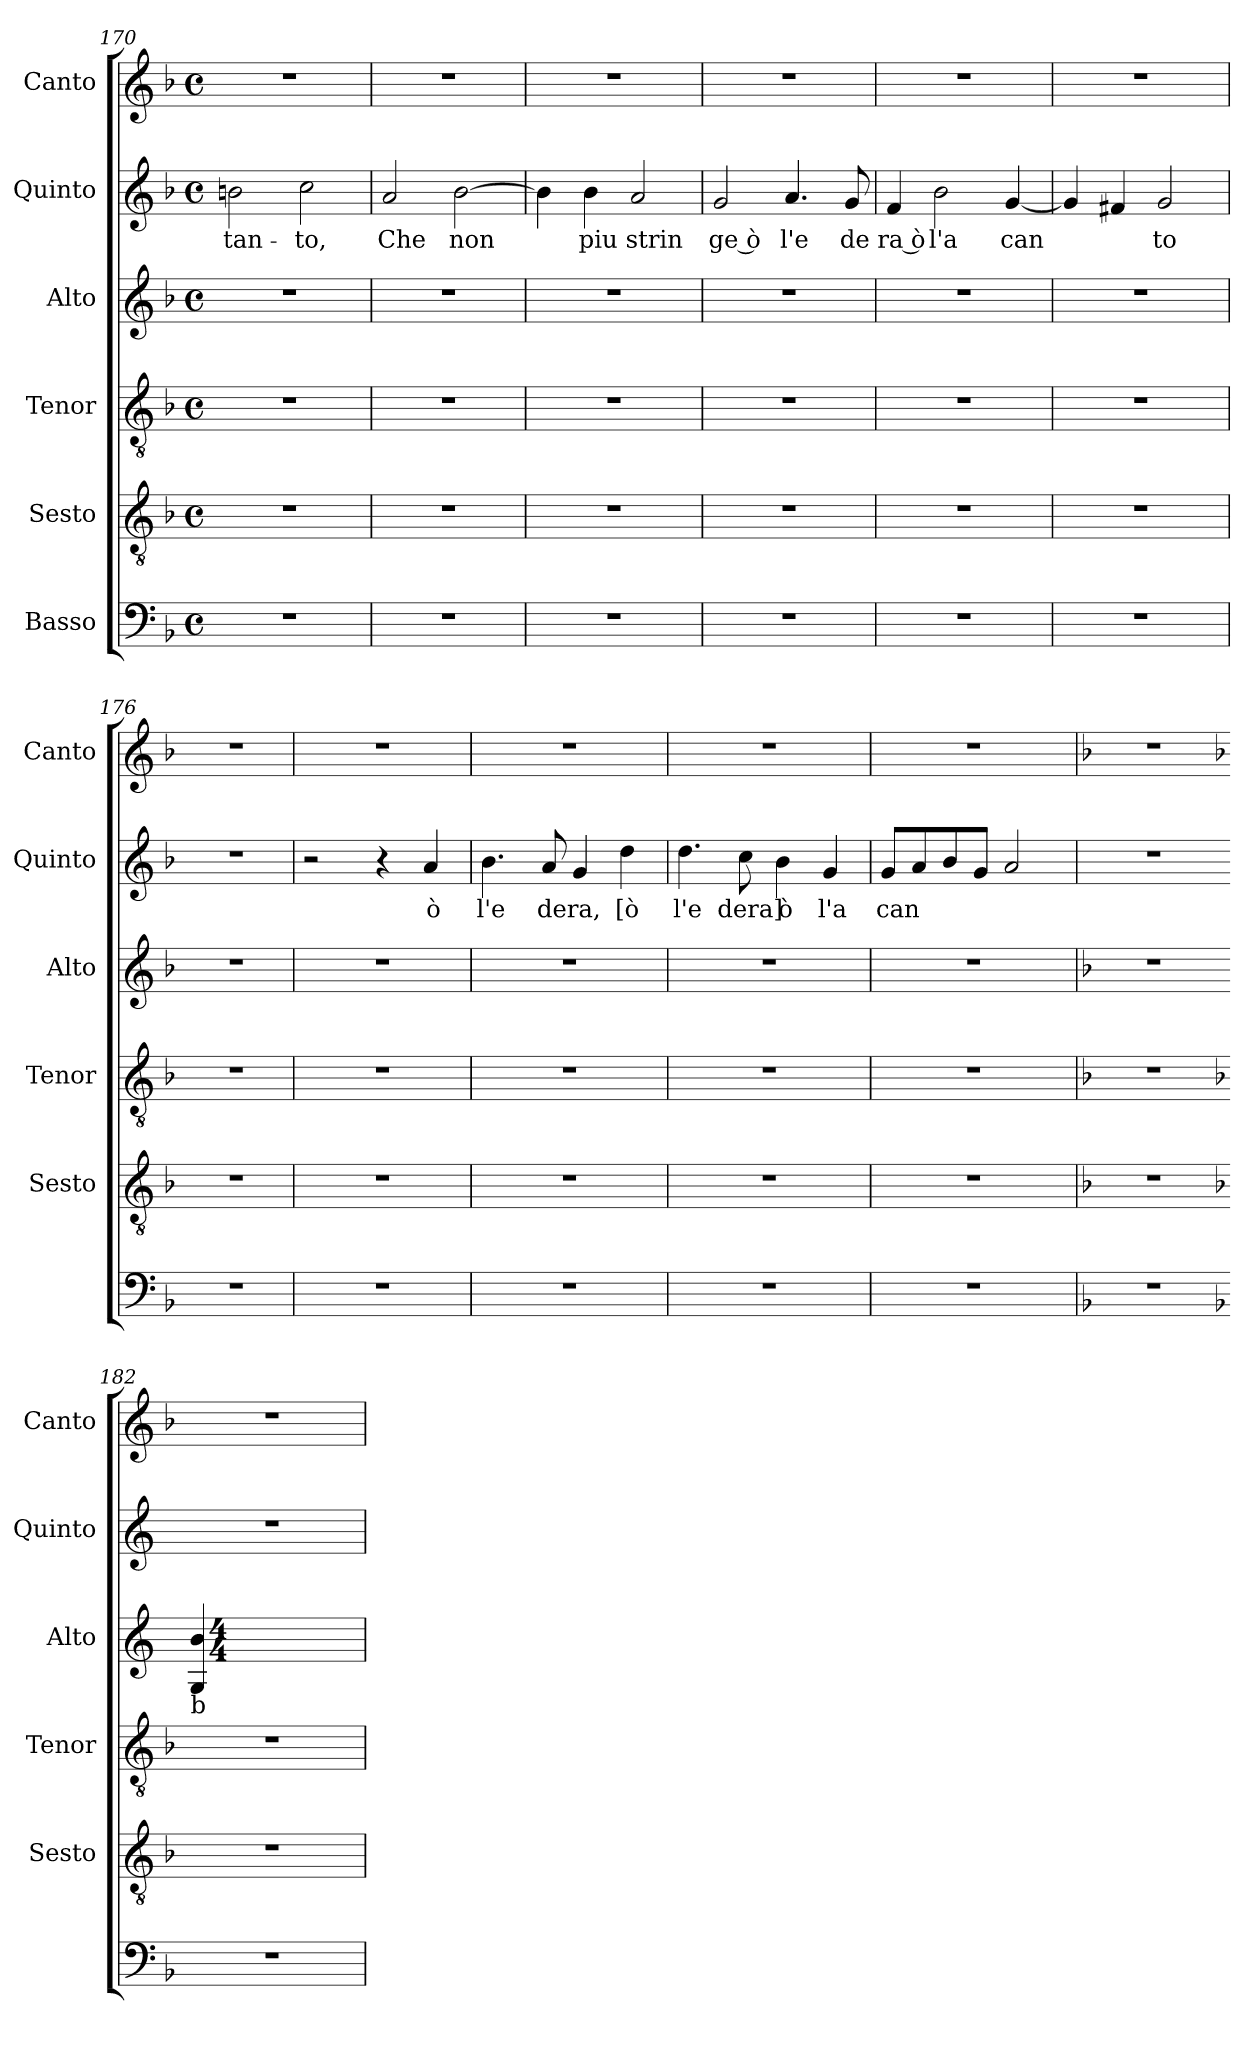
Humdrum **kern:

**kern	**kern	**kern	**kern	**kern	**text	**kern
*part6	*part5	*part4	*part3	*part2	*part2	*part1
*staff6	*staff5	*staff4	*staff3	*staff2	*staff2	*staff1
*I"Basso	*I"Sesto	*I"Tenor	*I"Alto	*I"Quinto	*	*I"Canto
*	*I'Sesto	*I'Tenor	*I'Alto	*I'Quinto	*	*I'Canto
*clefF4	*clefGv2	*clefGv2	*clefG2	*clefG2	*	*clefG2
*k[b-]	*k[b-]	*k[b-]	*k[b-]	*k[b-]	*	*k[b-]
*F:	*F:	*F:	*F:	*F:	*	*F:
*M4/4	*M4/4	*M4/4	*M4/4	*M4/4	*	*M4/4
*met(c)	*met(c)	*met(c)	*met(c)	*met(c)	*	*met(c)
=170	=170	=170	=170	=170	=170	=170
!	!	!	!	!	!LO:LY:b:cj	!
1r	1r	1r	1r	2bn\	tan-	1r
!	!	!	!	!	!LO:LY:b:cj	!
.	.	.	.	2cc\	-to,	.
=171	=171	=171	=171	=171	=171	=171
!	!	!	!	!	!LO:LY:b:cj	!
1r	1r	1r	1r	2a/	Che	1r
!	!	!	!	!	!LO:LY:b	!
.	.	.	.	[>2b-\	non	.
!!LO:LB:g=z
=172	=172	=172	=172	=172	=172	=172
1r	1r	1r	1r	4b-\]	.	1r
!	!	!	!	!	!LO:LY:b:cj	!
.	.	.	.	4b-\	piu	.
!	!	!	!	!	!LO:LY:b:cj	!
.	.	.	.	2a/	strin	.
=173	=173	=173	=173	=173	=173	=173
!	!	!	!	!	!LO:LY:b:rj	!
1r	1r	1r	1r	2g/	ge ò	1r
!	!	!	!	!	!LO:LY:b:cj	!
.	.	.	.	4.a/	l'e	.
!	!	!	!	!	!LO:LY:b:cj	!
.	.	.	.	8g/	de	.
=174	=174	=174	=174	=174	=174	=174
!	!	!	!	!	!LO:LY:b:rj	!
1r	1r	1r	1r	4f/	ra ò	1r
!	!	!	!	!	!LO:LY:b:cj	!
.	.	.	.	2b-\	l'a	.
!	!	!	!	!	!LO:LY:b	!
.	.	.	.	[<4g/	can	.
=175	=175	=175	=175	=175	=175	=175
1r	1r	1r	1r	4g/]	.	1r
.	.	.	.	4f#/	.	.
!	!	!	!	!	!LO:LY:b:cj	!
.	.	.	.	2g/	to	.
=176	=176	=176	=176	=176	=176	=176
1r	1r	1r	1r	1r	.	1r
=177	=177	=177	=177	=177	=177	=177
1r	1r	1r	1r	2r	.	1r
.	.	.	.	4r	.	.
!	!	!	!	!	!LO:LY:b:cj	!
.	.	.	.	4a/	ò	.
=178	=178	=178	=178	=178	=178	=178
!	!	!	!	!	!LO:LY:b:cj	!
1r	1r	1r	1r	4.b-\	l'e	1r
!	!	!	!	!	!LO:LY:b	!
.	.	.	.	8a/	dera,	.
.	.	.	.	4g/	.	.
!	!	!	!	!	!LO:LY:b:cj	!
.	.	.	.	4dd\	[ò	.
=179	=179	=179	=179	=179	=179	=179
!	!	!	!	!	!LO:LY:b:cj	!
1r	1r	1r	1r	4.dd\	l'e	1r
!	!	!	!	!	!LO:LY:b	!
.	.	.	.	8cc\	dera]	.
!	!	!	!	!	!LO:LY:b	!
.	.	.	.	4b-\	ò	.
!	!	!	!	!	!LO:LY:b:cj	!
.	.	.	.	4g/	l'a	.
=180	=180	=180	=180	=180	=180	=180
!	!	!	!	!	!LO:LY:b:cj	!
1r	1r	1r	1r	8g/L	can	1r
.	.	.	.	8a/	.	.
.	.	.	.	8b-/	.	.
.	.	.	.	8g/J	.	.
.	.	.	.	2a/	.	.
=181	=181	=181	=181	=181	=181	=181
*	*	*	*	*k[]	*	*
*	*	*	*	*C:	*	*
1r	1r	1r	1r	1r	.	1r
!!LO:PB:g=z
=182	=182	=182	=182	=182!	=182	=182
*	*	*	*k[]	*	*	*
*	*	*	*C:	*	*	*
!	!	!	!LO:TX:b:t=b	!	!	!
1r	1r	1r	4b/ 4G/	1r	.	1r
*	*	*	*M4/4	*	*	*
*	*	*	*met(c)	*	*	*
.	.	.	2.ryy	.	.	.
=	=	=	=	=	=	=
*-	*-	*-	*-	*-	*-	*-
